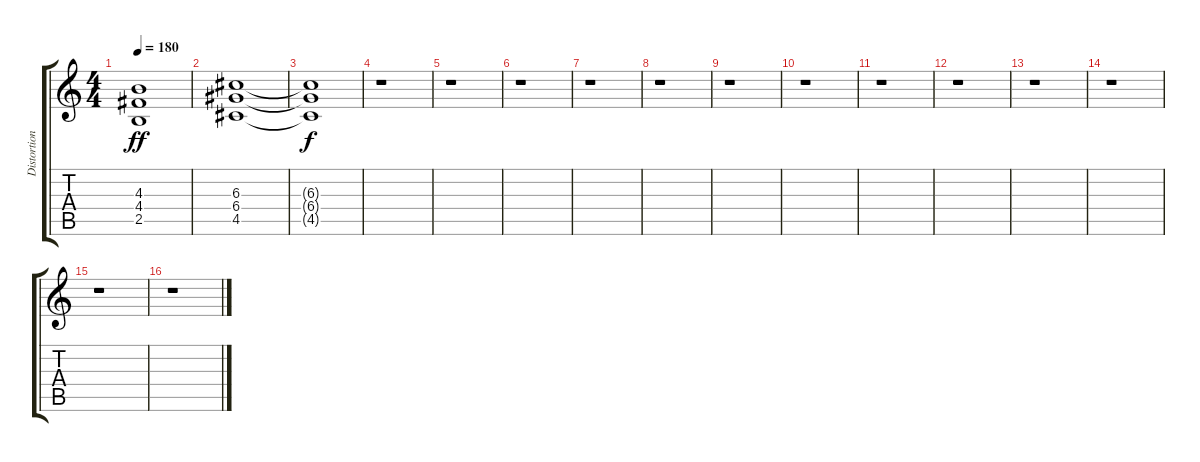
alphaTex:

\track ("Distortion" "Distortion") {instrument distortionguitar}
\staff {score tabs}
\tuning (E4 B3 G3 D3 A2 E2) {hide}
\ts (4 4)
\tempo 180
\clef g2
\ks c
(4.3 4.4 2.5).1{dy ff} |
(6.3 6.4 4.5).1 |
(6.3{t} 6.4{t} 4.5{t}).1{dy f} |
r.1 |
r.1 |
r.1 |
r.1 |
r.1 |
r.1 |
r.1 |
r.1 |
r.1 |
r.1 |
r.1 |
r.1 |
r.1
